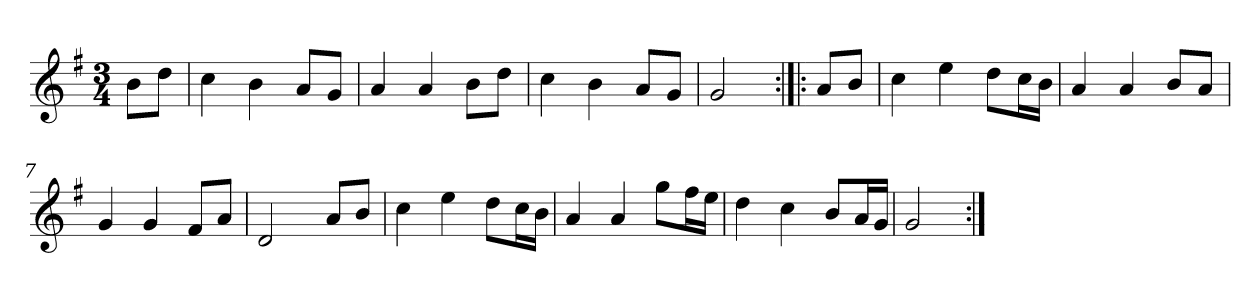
**kern
*part1
*staff1
*clefG2
*k[f#]
*G:
*M3/4
*MM120
=
8b\L
8dd\J
=1
4cc
4b
8a/L
8g/J
=2
4a
4a
8b\L
8dd\J
=3
4cc
4b
8a/L
8g/J
=4
2g
=:|!|:
8a/L
8b/J
=5
4cc
4ee
8dd\L
16cc\L
16b\JJ
=6
4a
4a
8b/L
8a/J
=7
4g
4g
8f#/L
8a/J
=8
2d
8a/L
8b/J
=9
4cc
4ee
8dd\L
16cc\L
16b\JJ
=10
4a
4a
8gg\L
16ff#\L
16ee\JJ
=11
4dd
4cc
8b/L
16a/L
16g/JJ
=12
2g
=:|!
*-
